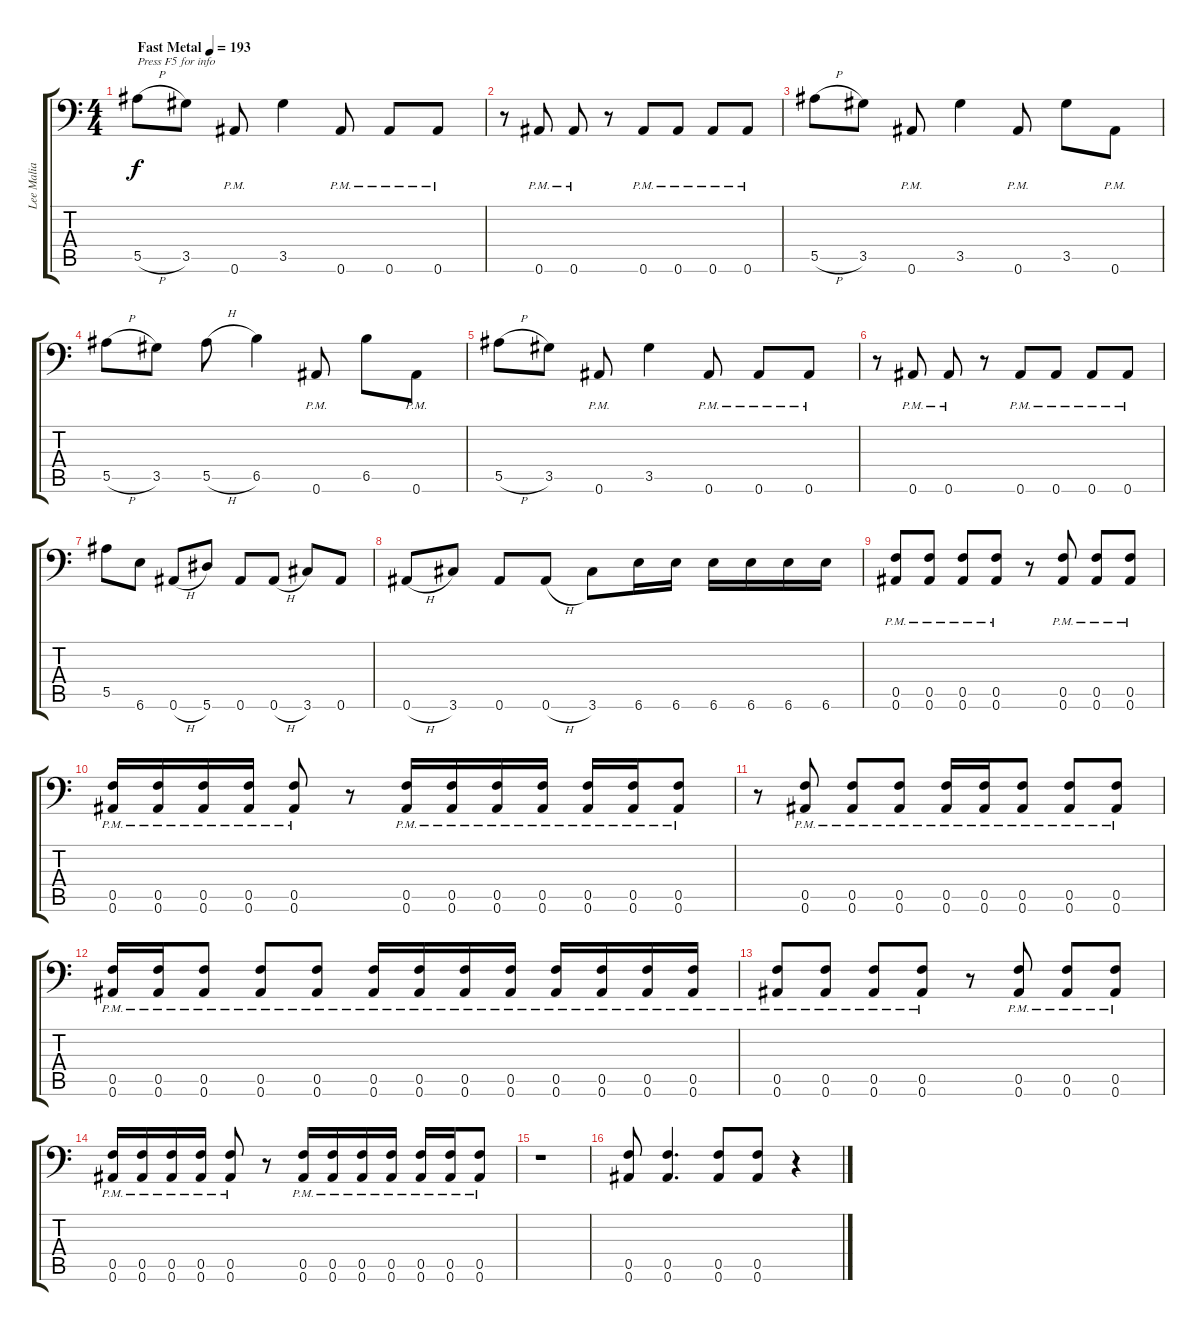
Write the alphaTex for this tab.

\track ("Lee Malia" "Lee Malia") {instrument distortionguitar}
\staff {score tabs}
\tuning (C4 G3 Eb3 Bb2 F2 Bb1) {hide}
\ts (4 4)
\tempo (193 "Fast Metal")
\clef f4
\ks c
5.5{h}.8{txt "Press F5 for info" dy f instrument distortionguitar} 3.5.8 0.6{pm}.8 3.5.4 0.6{pm}.8 0.6{pm}.8 0.6{pm}.8 |
r.8 0.6{pm}.8 0.6{pm}.8 r.8 0.6{pm}.8 0.6{pm}.8 0.6{pm}.8 0.6{pm}.8 |
5.5{h}.8 3.5.8 0.6{pm}.8 3.5.4 0.6{pm}.8 3.5.8 0.6{pm}.8 |
5.5{h}.8 3.5.8 5.5{h}.8 6.5.4 0.6{pm}.8 6.5.8 0.6{pm}.8 |
5.5{h}.8 3.5.8 0.6{pm}.8 3.5.4 0.6{pm}.8 0.6{pm}.8 0.6{pm}.8 |
r.8 0.6{pm}.8 0.6{pm}.8 r.8 0.6{pm}.8 0.6{pm}.8 0.6{pm}.8 0.6{pm}.8 |
5.5.8 6.6.8 0.6{h}.8 5.6.8 0.6.8 0.6{h}.8 3.6.8 0.6.8 |
0.6{h}.8 3.6.8 0.6.8 0.6{h}.8 3.6.8 6.6.16 6.6.16 6.6.16 6.6.16 6.6.16 6.6.16 |
(0.5{pm} 0.6{pm}).8 (0.5{pm} 0.6{pm}).8 (0.5{pm} 0.6{pm}).8 (0.5{pm} 0.6{pm}).8 r.8 (0.5{pm} 0.6{pm}).8 (0.5{pm} 0.6{pm}).8 (0.5{pm} 0.6{pm}).8 |
(0.5{pm} 0.6{pm}).16 (0.5{pm} 0.6{pm}).16 (0.5{pm} 0.6{pm}).16 (0.5{pm} 0.6{pm}).16 (0.5{pm} 0.6{pm}).8 r.8 (0.5{pm} 0.6{pm}).16 (0.5{pm} 0.6{pm}).16 (0.5{pm} 0.6{pm}).16 (0.5{pm} 0.6{pm}).16 (0.5{pm} 0.6{pm}).16 (0.5{pm} 0.6{pm}).16 (0.5{pm} 0.6{pm}).8 |
r.8 (0.5{pm} 0.6{pm}).8 (0.5{pm} 0.6{pm}).8 (0.5{pm} 0.6{pm}).8 (0.5{pm} 0.6{pm}).16 (0.5{pm} 0.6{pm}).16 (0.5{pm} 0.6{pm}).8 (0.5{pm} 0.6{pm}).8 (0.5{pm} 0.6{pm}).8 |
(0.5{pm} 0.6{pm}).16 (0.5{pm} 0.6{pm}).16 (0.5{pm} 0.6{pm}).8 (0.5{pm} 0.6{pm}).8 (0.5{pm} 0.6{pm}).8 (0.5{pm} 0.6{pm}).16 (0.5{pm} 0.6{pm}).16 (0.5{pm} 0.6{pm}).16 (0.5{pm} 0.6{pm}).16 (0.5{pm} 0.6{pm}).16 (0.5{pm} 0.6{pm}).16 (0.5{pm} 0.6{pm}).16 (0.5{pm} 0.6{pm}).16 |
(0.5{pm} 0.6{pm}).8 (0.5{pm} 0.6{pm}).8 (0.5{pm} 0.6{pm}).8 (0.5{pm} 0.6{pm}).8 r.8 (0.5{pm} 0.6{pm}).8 (0.5{pm} 0.6{pm}).8 (0.5{pm} 0.6{pm}).8 |
(0.5{pm} 0.6{pm}).16 (0.5{pm} 0.6{pm}).16 (0.5{pm} 0.6{pm}).16 (0.5{pm} 0.6{pm}).16 (0.5{pm} 0.6{pm}).8 r.8 (0.5{pm} 0.6{pm}).16 (0.5{pm} 0.6{pm}).16 (0.5{pm} 0.6{pm}).16 (0.5{pm} 0.6{pm}).16 (0.5{pm} 0.6{pm}).16 (0.5{pm} 0.6{pm}).16 (0.5{pm} 0.6{pm}).8 |
r.1 |
(0.5 0.6).8 (0.5 0.6).4{d} (0.5 0.6).8 (0.5 0.6).8 r.4
